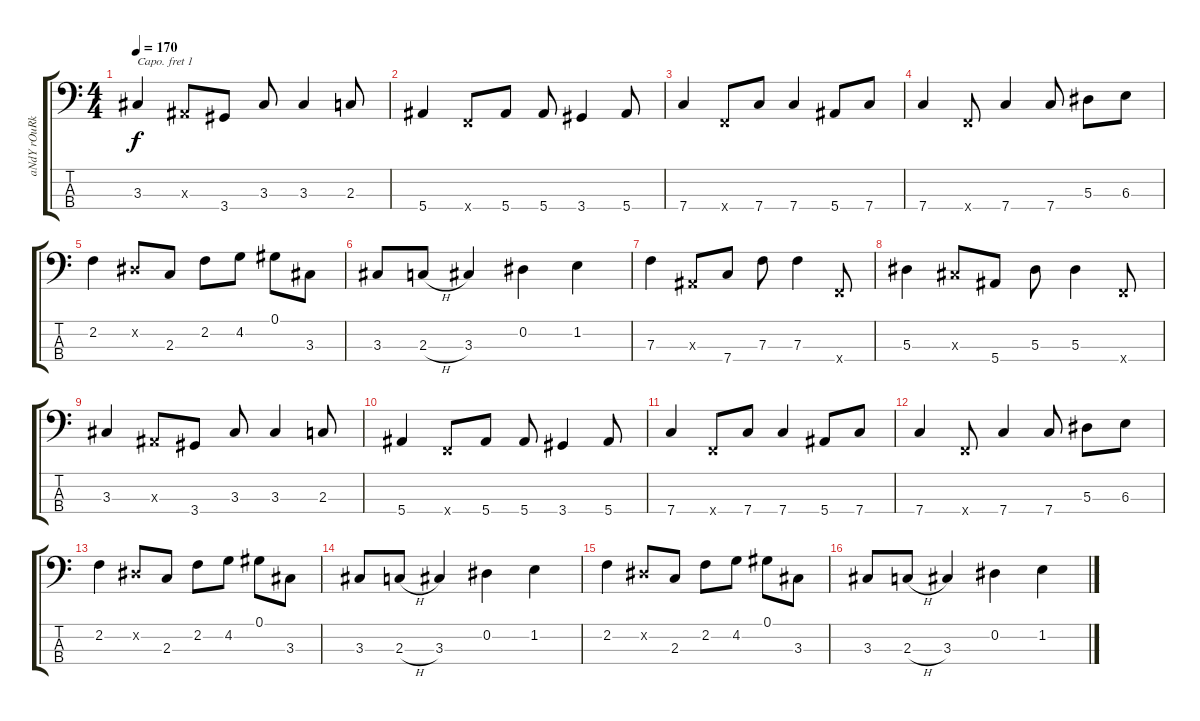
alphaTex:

\track ("aNdY rOuRkE" "aNdY rOuRk") {instrument electricbassfinger}
\staff {score tabs}
\capo 1
\tuning (G2 D2 A1 E1) {hide}
\ts (4 4)
\tempo 170
\clef f4
\ks c
3.3.4{dy f} 0.3{x}.8 3.4.8 3.3.8 3.3.4 2.3.8 |
5.4.4 0.4{x}.8 5.4.8 5.4.8 3.4.4 5.4.8 |
7.4.4 0.4{x}.8 7.4.8 7.4.4 5.4.8 7.4.8 |
7.4.4 0.4{x}.8 7.4.4 7.4.8 5.3.8 6.3.8 |
2.2.4 0.2{x}.8 2.3.8 2.2.8 4.2.8 0.1.8 3.3.8 |
3.3.8 2.3{h}.8 3.3.4 0.2.4 1.2.4 |
7.3.4 0.3{x}.8 7.4.8 7.3.8 7.3.4 0.4{x}.8 |
5.3.4 3.3{x}.8 5.4.8 5.3.8 5.3.4 0.4{x}.8 |
3.3.4 0.3{x}.8 3.4.8 3.3.8 3.3.4 2.3.8 |
5.4.4 0.4{x}.8 5.4.8 5.4.8 3.4.4 5.4.8 |
7.4.4 0.4{x}.8 7.4.8 7.4.4 5.4.8 7.4.8 |
7.4.4 0.4{x}.8 7.4.4 7.4.8 5.3.8 6.3.8 |
2.2.4 0.2{x}.8 2.3.8 2.2.8 4.2.8 0.1.8 3.3.8 |
3.3.8 2.3{h}.8 3.3.4 0.2.4 1.2.4 |
2.2.4 0.2{x}.8 2.3.8 2.2.8 4.2.8 0.1.8 3.3.8 |
3.3.8 2.3{h}.8 3.3.4 0.2.4 1.2.4
